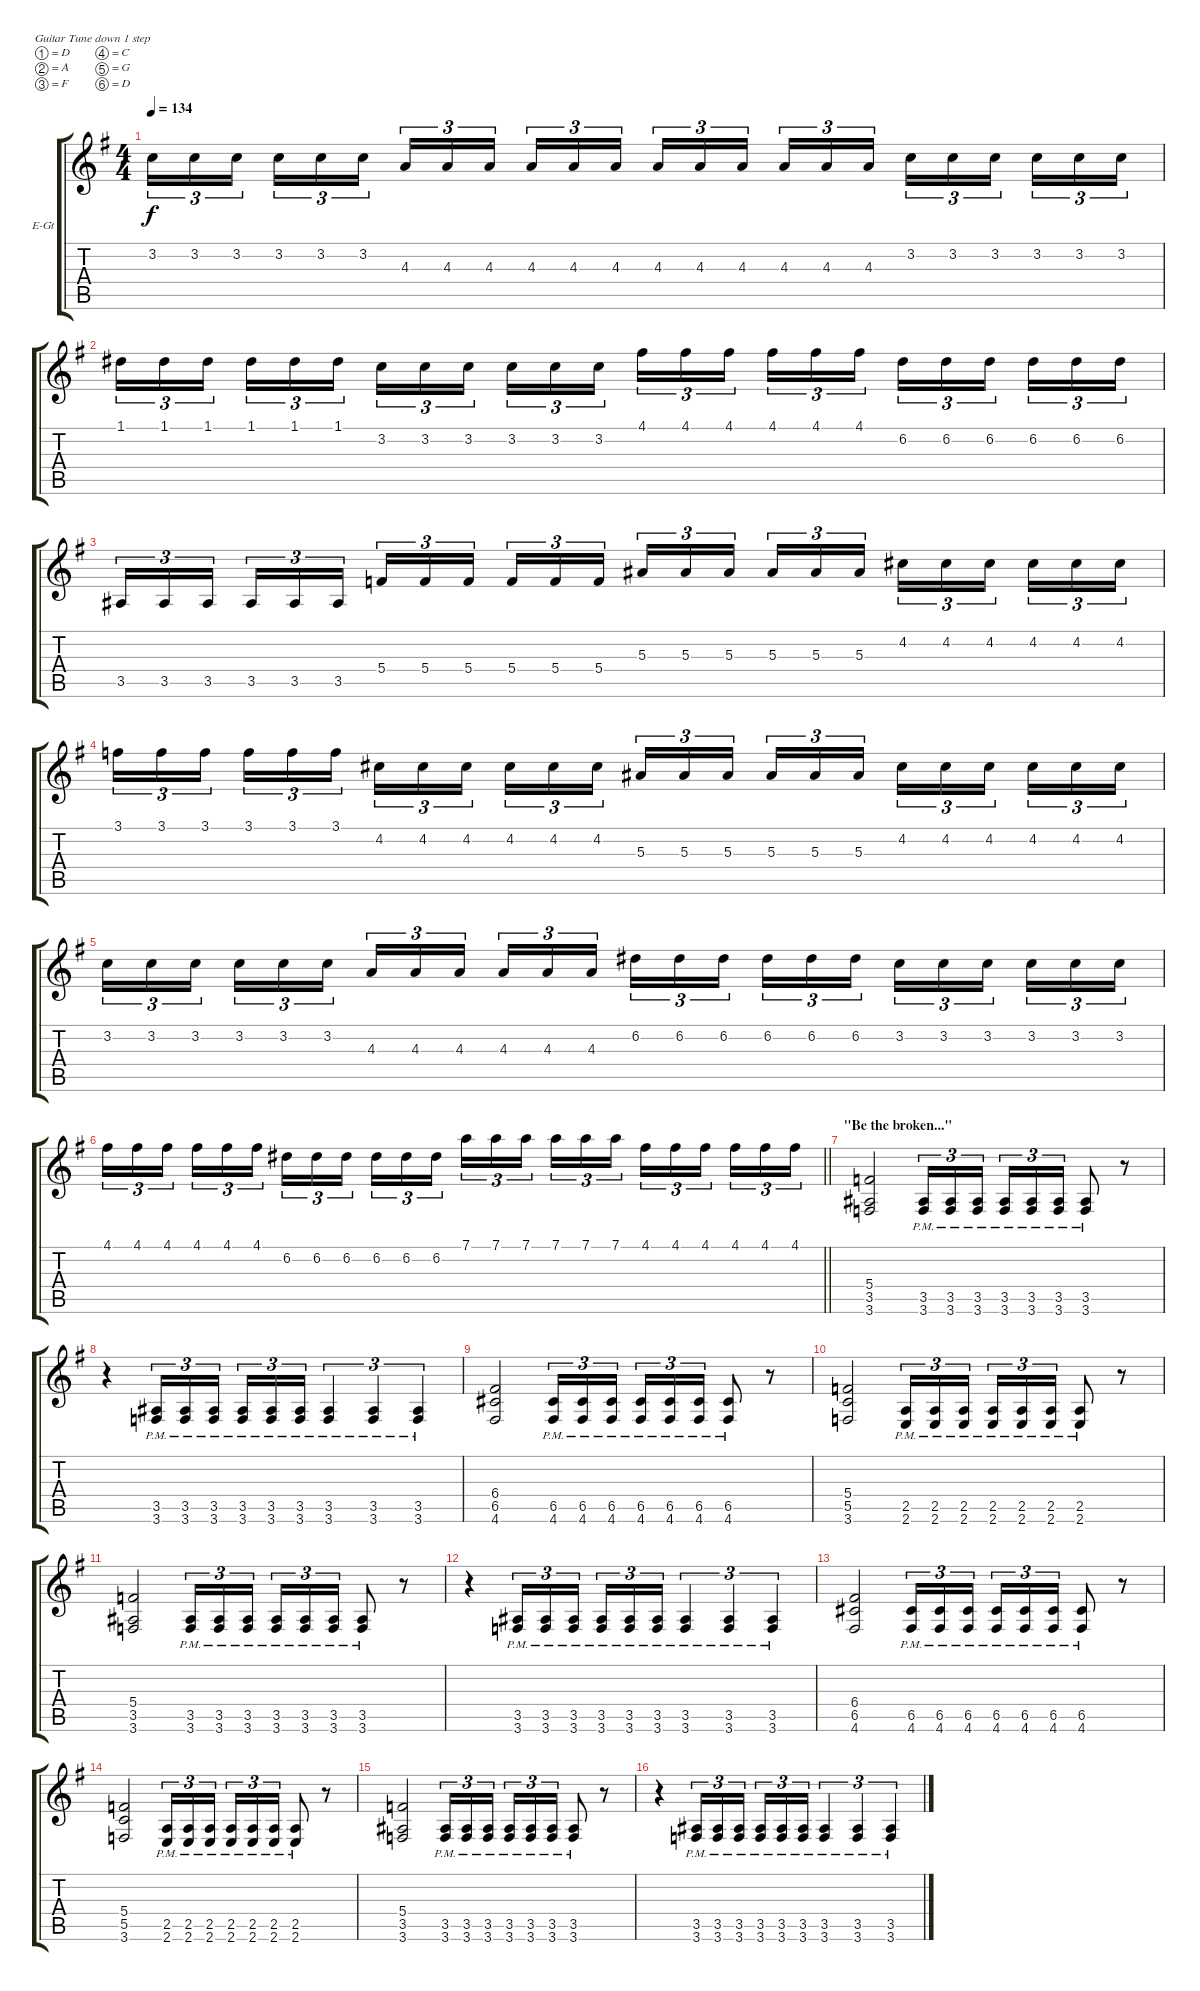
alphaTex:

\bracketExtendMode groupsimilarinstruments
\firstSystemTrackNameOrientation horizontal
\otherSystemsTrackNameOrientation horizontal
\track ("Solo-guitar - Galder (fix)" "E-Gt") {instrument distortionguitar}
\staff {score tabs}
\tuning (D4 A3 F3 C3 G2 D2)
\ts (4 4)
\tempo 134
\clef g2
\ks g
3.2.16{tu (3 2) dy f} 3.2.16{tu (3 2)} 3.2.16{tu (3 2)} 3.2.16{tu (3 2)} 3.2.16{tu (3 2)} 3.2.16{tu (3 2)} 4.3.16{tu (3 2)} 4.3.16{tu (3 2)} 4.3.16{tu (3 2)} 4.3.16{tu (3 2)} 4.3.16{tu (3 2)} 4.3.16{tu (3 2)} 4.3.16{tu (3 2)} 4.3.16{tu (3 2)} 4.3.16{tu (3 2)} 4.3.16{tu (3 2)} 4.3.16{tu (3 2)} 4.3.16{tu (3 2)} 3.2.16{tu (3 2)} 3.2.16{tu (3 2)} 3.2.16{tu (3 2)} 3.2.16{tu (3 2)} 3.2.16{tu (3 2)} 3.2.16{tu (3 2)} |
1.1.16{tu (3 2)} 1.1.16{tu (3 2)} 1.1.16{tu (3 2)} 1.1.16{tu (3 2)} 1.1.16{tu (3 2)} 1.1.16{tu (3 2)} 3.2.16{tu (3 2)} 3.2.16{tu (3 2)} 3.2.16{tu (3 2)} 3.2.16{tu (3 2)} 3.2.16{tu (3 2)} 3.2.16{tu (3 2)} 4.1.16{tu (3 2)} 4.1.16{tu (3 2)} 4.1.16{tu (3 2)} 4.1.16{tu (3 2)} 4.1.16{tu (3 2)} 4.1.16{tu (3 2)} 6.2.16{tu (3 2)} 6.2.16{tu (3 2)} 6.2.16{tu (3 2)} 6.2.16{tu (3 2)} 6.2.16{tu (3 2)} 6.2.16{tu (3 2)} |
3.5.16{tu (3 2)} 3.5.16{tu (3 2)} 3.5.16{tu (3 2)} 3.5.16{tu (3 2)} 3.5.16{tu (3 2)} 3.5.16{tu (3 2)} 5.4.16{tu (3 2)} 5.4.16{tu (3 2)} 5.4.16{tu (3 2)} 5.4.16{tu (3 2)} 5.4.16{tu (3 2)} 5.4.16{tu (3 2)} 5.3.16{tu (3 2)} 5.3.16{tu (3 2)} 5.3.16{tu (3 2)} 5.3.16{tu (3 2)} 5.3.16{tu (3 2)} 5.3.16{tu (3 2)} 4.2.16{tu (3 2)} 4.2.16{tu (3 2)} 4.2.16{tu (3 2)} 4.2.16{tu (3 2)} 4.2.16{tu (3 2)} 4.2.16{tu (3 2)} |
3.1.16{tu (3 2)} 3.1.16{tu (3 2)} 3.1.16{tu (3 2)} 3.1.16{tu (3 2)} 3.1.16{tu (3 2)} 3.1.16{tu (3 2)} 4.2.16{tu (3 2)} 4.2.16{tu (3 2)} 4.2.16{tu (3 2)} 4.2.16{tu (3 2)} 4.2.16{tu (3 2)} 4.2.16{tu (3 2)} 5.3.16{tu (3 2)} 5.3.16{tu (3 2)} 5.3.16{tu (3 2)} 5.3.16{tu (3 2)} 5.3.16{tu (3 2)} 5.3.16{tu (3 2)} 4.2.16{tu (3 2)} 4.2.16{tu (3 2)} 4.2.16{tu (3 2)} 4.2.16{tu (3 2)} 4.2.16{tu (3 2)} 4.2.16{tu (3 2)} |
3.2.16{tu (3 2)} 3.2.16{tu (3 2)} 3.2.16{tu (3 2)} 3.2.16{tu (3 2)} 3.2.16{tu (3 2)} 3.2.16{tu (3 2)} 4.3.16{tu (3 2)} 4.3.16{tu (3 2)} 4.3.16{tu (3 2)} 4.3.16{tu (3 2)} 4.3.16{tu (3 2)} 4.3.16{tu (3 2)} 6.2.16{tu (3 2)} 6.2.16{tu (3 2)} 6.2.16{tu (3 2)} 6.2.16{tu (3 2)} 6.2.16{tu (3 2)} 6.2.16{tu (3 2)} 3.2.16{tu (3 2)} 3.2.16{tu (3 2)} 3.2.16{tu (3 2)} 3.2.16{tu (3 2)} 3.2.16{tu (3 2)} 3.2.16{tu (3 2)} |
\barLineRight lightlight
4.1.16{tu (3 2)} 4.1.16{tu (3 2)} 4.1.16{tu (3 2)} 4.1.16{tu (3 2)} 4.1.16{tu (3 2)} 4.1.16{tu (3 2)} 6.2.16{tu (3 2)} 6.2.16{tu (3 2)} 6.2.16{tu (3 2)} 6.2.16{tu (3 2)} 6.2.16{tu (3 2)} 6.2.16{tu (3 2)} 7.1.16{tu (3 2)} 7.1.16{tu (3 2)} 7.1.16{tu (3 2)} 7.1.16{tu (3 2)} 7.1.16{tu (3 2)} 7.1.16{tu (3 2)} 4.1.16{tu (3 2)} 4.1.16{tu (3 2)} 4.1.16{tu (3 2)} 4.1.16{tu (3 2)} 4.1.16{tu (3 2)} 4.1.16{tu (3 2)} |
\section ("" "\"Be the broken...\"")
(5.4 3.5 3.6).2 (3.5{pm} 3.6{pm}).16{tu (3 2)} (3.5{pm} 3.6{pm}).16{tu (3 2)} (3.5{pm} 3.6{pm}).16{tu (3 2)} (3.5{pm} 3.6{pm}).16{tu (3 2)} (3.5{pm} 3.6{pm}).16{tu (3 2)} (3.5{pm} 3.6{pm}).16{tu (3 2)} (3.5{pm} 3.6{pm}).8 r.8 |
r.4 (3.5{pm} 3.6{pm}).16{tu (3 2)} (3.5{pm} 3.6{pm}).16{tu (3 2)} (3.5{pm} 3.6{pm}).16{tu (3 2)} (3.5{pm} 3.6{pm}).16{tu (3 2)} (3.5{pm} 3.6{pm}).16{tu (3 2)} (3.5{pm} 3.6{pm}).16{tu (3 2)} (3.5{pm} 3.6{pm}).4{tu (3 2)} (3.5{pm} 3.6{pm}).4{tu (3 2)} (3.5{pm} 3.6{pm}).4{tu (3 2)} |
(6.4 6.5 4.6).2 (6.5{pm} 4.6{pm}).16{tu (3 2)} (6.5{pm} 4.6{pm}).16{tu (3 2)} (6.5{pm} 4.6{pm}).16{tu (3 2)} (6.5{pm} 4.6{pm}).16{tu (3 2)} (6.5{pm} 4.6{pm}).16{tu (3 2)} (6.5{pm} 4.6{pm}).16{tu (3 2)} (6.5{pm} 4.6{pm}).8 r.8 |
(5.4 5.5 3.6).2 (2.5{pm} 2.6{pm}).16{tu (3 2)} (2.5{pm} 2.6{pm}).16{tu (3 2)} (2.5{pm} 2.6{pm}).16{tu (3 2)} (2.5{pm} 2.6{pm}).16{tu (3 2)} (2.5{pm} 2.6{pm}).16{tu (3 2)} (2.5{pm} 2.6{pm}).16{tu (3 2)} (2.5{pm} 2.6{pm}).8 r.8 |
(5.4 3.5 3.6).2 (3.5{pm} 3.6{pm}).16{tu (3 2)} (3.5{pm} 3.6{pm}).16{tu (3 2)} (3.5{pm} 3.6{pm}).16{tu (3 2)} (3.5{pm} 3.6{pm}).16{tu (3 2)} (3.5{pm} 3.6{pm}).16{tu (3 2)} (3.5{pm} 3.6{pm}).16{tu (3 2)} (3.5{pm} 3.6{pm}).8 r.8 |
r.4 (3.5{pm} 3.6{pm}).16{tu (3 2)} (3.5{pm} 3.6{pm}).16{tu (3 2)} (3.5{pm} 3.6{pm}).16{tu (3 2)} (3.5{pm} 3.6{pm}).16{tu (3 2)} (3.5{pm} 3.6{pm}).16{tu (3 2)} (3.5{pm} 3.6{pm}).16{tu (3 2)} (3.5{pm} 3.6{pm}).4{tu (3 2)} (3.5{pm} 3.6{pm}).4{tu (3 2)} (3.5{pm} 3.6{pm}).4{tu (3 2)} |
(6.4 6.5 4.6).2 (6.5{pm} 4.6{pm}).16{tu (3 2)} (6.5{pm} 4.6{pm}).16{tu (3 2)} (6.5{pm} 4.6{pm}).16{tu (3 2)} (6.5{pm} 4.6{pm}).16{tu (3 2)} (6.5{pm} 4.6{pm}).16{tu (3 2)} (6.5{pm} 4.6{pm}).16{tu (3 2)} (6.5{pm} 4.6{pm}).8 r.8 |
(5.4 5.5 3.6).2 (2.5{pm} 2.6{pm}).16{tu (3 2)} (2.5{pm} 2.6{pm}).16{tu (3 2)} (2.5{pm} 2.6{pm}).16{tu (3 2)} (2.5{pm} 2.6{pm}).16{tu (3 2)} (2.5{pm} 2.6{pm}).16{tu (3 2)} (2.5{pm} 2.6{pm}).16{tu (3 2)} (2.5{pm} 2.6{pm}).8 r.8 |
(5.4 3.5 3.6).2 (3.5{pm} 3.6{pm}).16{tu (3 2)} (3.5{pm} 3.6{pm}).16{tu (3 2)} (3.5{pm} 3.6{pm}).16{tu (3 2)} (3.5{pm} 3.6{pm}).16{tu (3 2)} (3.5{pm} 3.6{pm}).16{tu (3 2)} (3.5{pm} 3.6{pm}).16{tu (3 2)} (3.5{pm} 3.6{pm}).8 r.8 |
r.4 (3.5{pm} 3.6{pm}).16{tu (3 2)} (3.5{pm} 3.6{pm}).16{tu (3 2)} (3.5{pm} 3.6{pm}).16{tu (3 2)} (3.5{pm} 3.6{pm}).16{tu (3 2)} (3.5{pm} 3.6{pm}).16{tu (3 2)} (3.5{pm} 3.6{pm}).16{tu (3 2)} (3.5{pm} 3.6{pm}).4{tu (3 2)} (3.5{pm} 3.6{pm}).4{tu (3 2)} (3.5{pm} 3.6{pm}).4{tu (3 2)}
